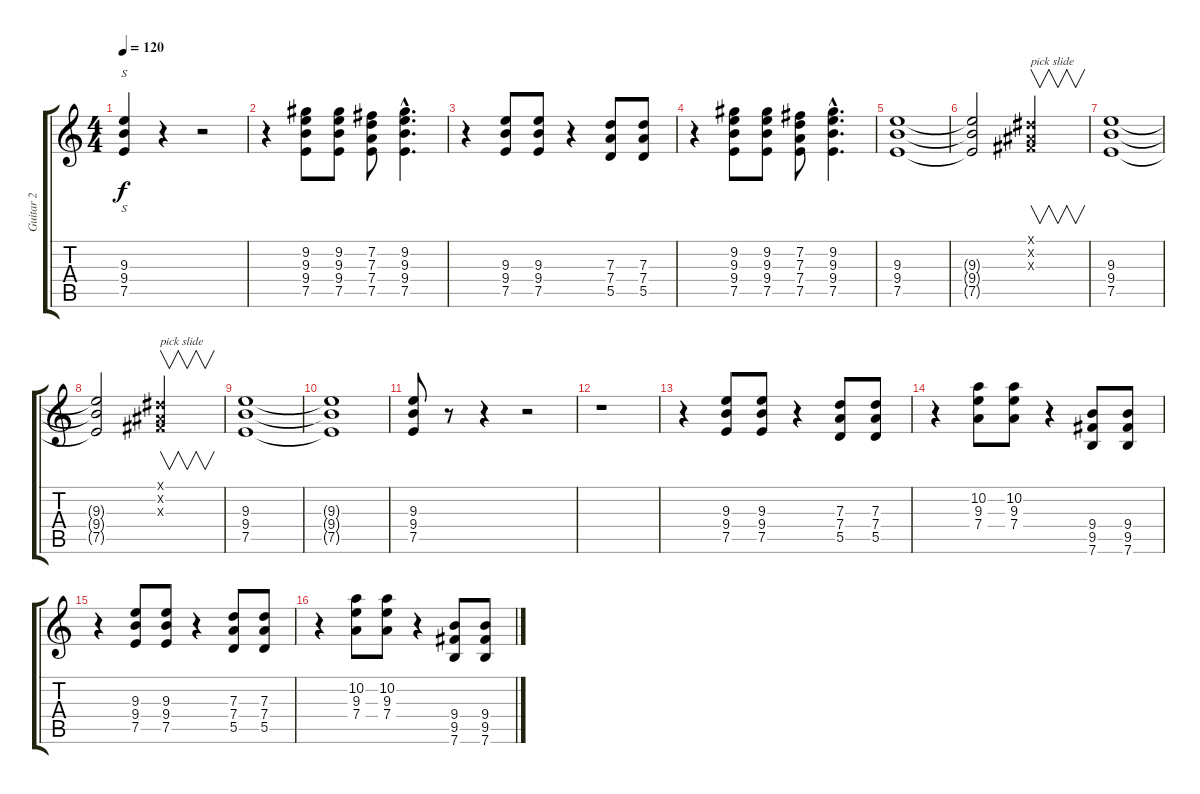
\track ("Guitar 2" "Guitar 2") {instrument distortionguitar}
\staff {score tabs}
\tuning (E4 B3 G3 D3 A2 E2) {hide}
\ts (4 4)
\tempo 120
\clef g2
\ks c
(9.3 9.4 7.5).4{s dy f} r.4 r.2 |
r.4 (9.2 9.3 9.4 7.5).8 (9.2 9.3 9.4 7.5).8 (7.2 7.3 7.4 7.5).8 (9.2{hac} 9.3{hac} 9.4{hac} 7.5{hac}).4{d} |
r.4 (9.3 9.4 7.5).8 (9.3 9.4 7.5).8 r.4 (7.3 7.4 5.5).8 (7.3 7.4 5.5).8 |
r.4 (9.2 9.3 9.4 7.5).8 (9.2 9.3 9.4 7.5).8 (7.2 7.3 7.4 7.5).8 (9.2{hac} 9.3{hac} 9.4{hac} 7.5{hac}).4{d} |
(9.3 9.4 7.5).1 |
(9.3{t} 9.4{t} 7.5{t}).2 (-1.1{x} -1.2{x} -1.3{x}).2{v txt "pick slide"} |
(9.3 9.4 7.5).1 |
(9.3{t} 9.4{t} 7.5{t}).2 (-1.1{x} -1.2{x} -1.3{x}).2{v txt "pick slide"} |
(9.3 9.4 7.5).1 |
(9.3{t} 9.4{t} 7.5{t}).1 |
(9.3 9.4 7.5).8 r.8 r.4 r.2 |
r.1 |
r.4 (9.3 9.4 7.5).8 (9.3 9.4 7.5).8 r.4 (7.3 7.4 5.5).8 (7.3 7.4 5.5).8 |
r.4 (10.2 9.3 7.4).8 (10.2 9.3 7.4).8 r.4 (9.4 9.5 7.6).8 (9.4 9.5 7.6).8 |
r.4 (9.3 9.4 7.5).8 (9.3 9.4 7.5).8 r.4 (7.3 7.4 5.5).8 (7.3 7.4 5.5).8 |
r.4 (10.2 9.3 7.4).8 (10.2 9.3 7.4).8 r.4 (9.4 9.5 7.6).8 (9.4 9.5 7.6).8
